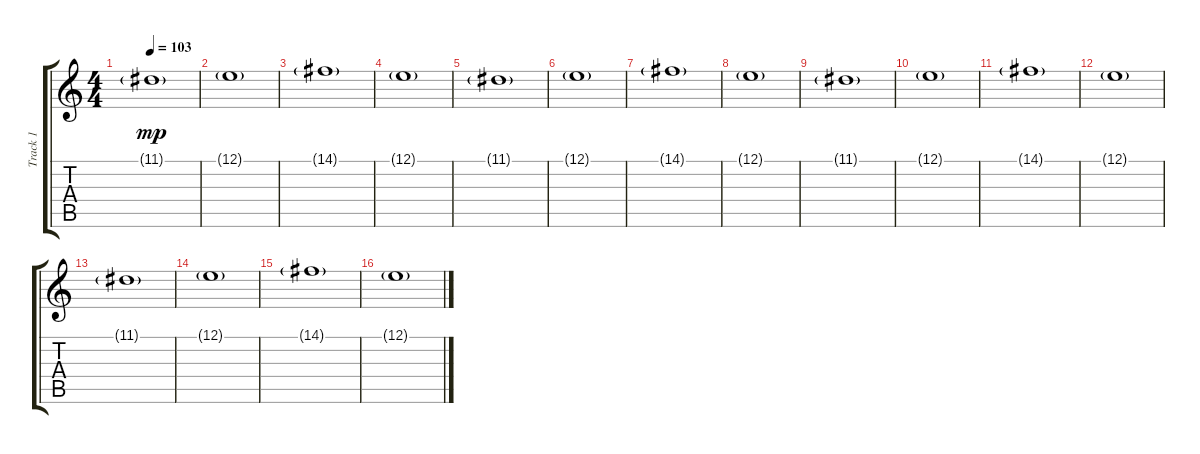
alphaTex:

\track ("Track 1" "Track 1") {instrument stringensemble1}
\staff {score tabs}
\tuning (E4 B3 G3 D3 A2 E2) {hide}
\ts (4 4)
\tempo 103
\clef g2
\ks c
11.1{g}.1{dy mp} |
12.1{g}.1 |
14.1{g}.1 |
12.1{g}.1 |
11.1{g}.1 |
12.1{g}.1 |
14.1{g}.1 |
12.1{g}.1 |
11.1{g}.1 |
12.1{g}.1 |
14.1{g}.1 |
12.1{g}.1 |
11.1{g}.1 |
12.1{g}.1 |
14.1{g}.1 |
12.1{g}.1
